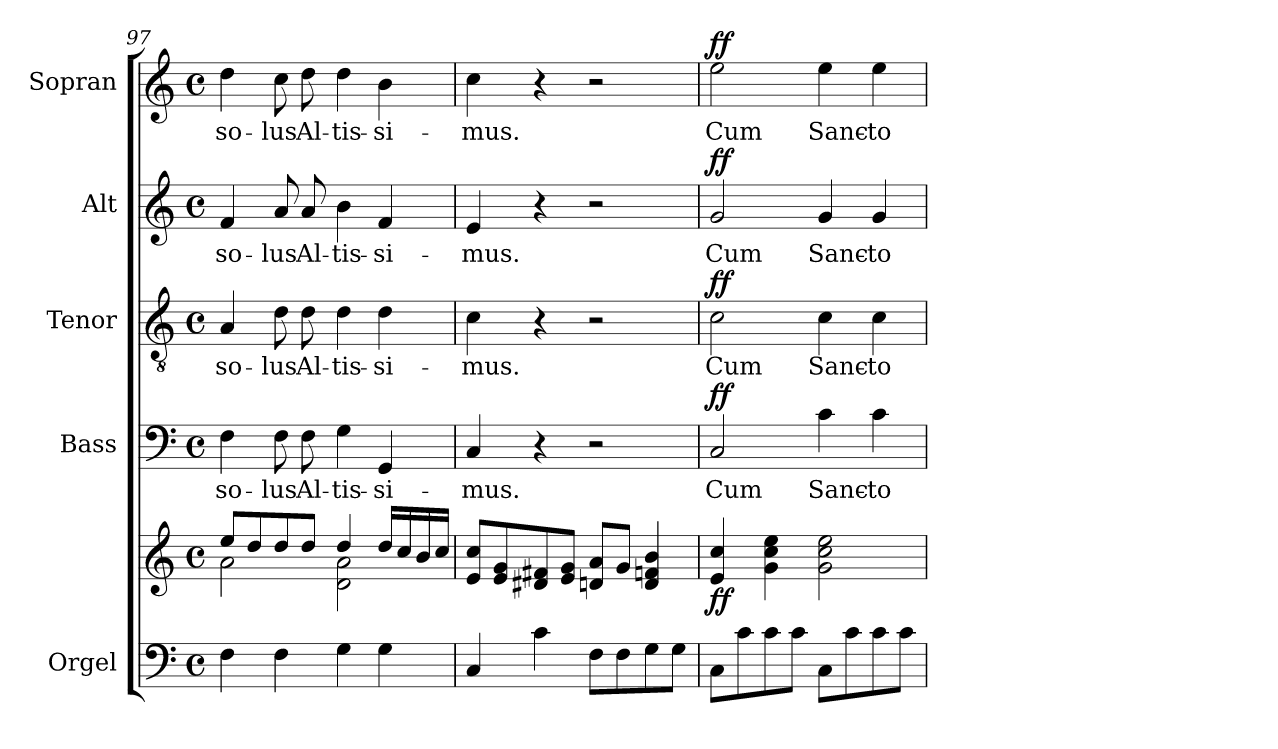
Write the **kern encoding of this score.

**kern	**kern	**dynam	**kern	**text	**dynam	**kern	**text	**dynam	**kern	**text	**dynam	**kern	**text	**dynam
*part5	*part5	*part5	*part4	*part4	*part4	*part3	*part3	*part3	*part2	*part2	*part2	*part1	*part1	*part1
*staff6	*staff5	*staff5/6	*staff4	*staff4	*staff4	*staff3	*staff3	*staff3	*staff2	*staff2	*staff2	*staff1	*staff1	*staff1
*I"Orgel	*	*	*I"Bass	*	*	*I"Tenor	*	*	*I"Alt	*	*	*I"Sopran	*	*
*I'Org.	*	*	*I'B.	*	*	*I'T.	*	*	*I'A.	*	*	*I'S.	*	*
*clefF4	*clefG2	*	*clefF4	*	*	*clefGv2	*	*	*clefG2	*	*	*clefG2	*	*
*k[]	*k[]	*	*k[]	*	*	*k[]	*	*	*k[]	*	*	*k[]	*	*
*C:	*C:	*	*C:	*	*	*C:	*	*	*C:	*	*	*C:	*	*
*M4/4	*M4/4	*	*M4/4	*	*	*M4/4	*	*	*M4/4	*	*	*M4/4	*	*
*met(c)	*met(c)	*	*met(c)	*	*	*met(c)	*	*	*met(c)	*	*	*met(c)	*	*
=97	=97	=97	=97	=97	=97	=97	=97	=97	=97	=97	=97	=97	=97	=97
*	*^	*	*	*	*	*	*	*	*	*	*	*	*	*
!	!	!	!	!	!LO:LY:b	!	!	!LO:LY:b	!	!	!LO:LY:b	!	!	!LO:LY:b	!
4F\	8ee/L	2a\	.	4F\	so-	.	4A/	so-	.	4f/	so-	.	4dd\	so-	.
.	8dd/	.	.	.	.	.	.	.	.	.	.	.	.	.	.
!	!	!	!	!	!LO:LY:b	!	!	!LO:LY:b	!	!	!LO:LY:b	!	!	!LO:LY:b	!
4F\	8dd/	.	.	8F\	-lus	.	8d\	-lus	.	8a/	-lus	.	8cc\	-lus	.
!	!	!	!	!	!LO:LY:b	!	!	!LO:LY:b	!	!	!LO:LY:b	!	!	!LO:LY:b	!
.	8dd/J	.	.	8F\	Al-	.	8d\	Al-	.	8a/	Al-	.	8dd\	Al-	.
!	!	!	!	!	!LO:LY:b	!	!	!LO:LY:b	!	!	!LO:LY:b	!	!	!LO:LY:b	!
4G\	4dd/	2d\ 2a\	.	4G\	-tis-	.	4d\	-tis-	.	4b\	-tis-	.	4dd\	-tis-	.
!	!	!	!	!	!LO:LY:b	!	!	!LO:LY:b	!	!	!LO:LY:b	!	!	!LO:LY:b	!
4G\	16dd/LL	.	.	4GG/	-si-	.	4d\	-si-	.	4f/	-si-	.	4b\	-si-	.
.	16cc/	.	.	.	.	.	.	.	.	.	.	.	.	.	.
.	16b/	.	.	.	.	.	.	.	.	.	.	.	.	.	.
.	16cc/JJ	.	.	.	.	.	.	.	.	.	.	.	.	.	.
*	*v	*v	*	*	*	*	*	*	*	*	*	*	*	*	*
=98	=98	=98	=98	=98	=98	=98	=98	=98	=98	=98	=98	=98	=98	=98
!	!	!	!	!LO:LY:b	!	!	!LO:LY:b	!	!	!LO:LY:b	!	!	!LO:LY:b	!
4C/	8e/ 8cc/L	.	4C/	-mus.	.	4c\	-mus.	.	4e/	-mus.	.	4cc\	-mus.	.
.	8e/ 8g/	.	.	.	.	.	.	.	.	.	.	.	.	.
4c\	8d#X/ 8f#X/	.	4r	.	.	4r	.	.	4r	.	.	4r	.	.
.	8e/ 8g/J	.	.	.	.	.	.	.	.	.	.	.	.	.
8F\L	8dn/ 8a/L	.	2r	.	.	2r	.	.	2r	.	.	2r	.	.
8F\	8g/J	.	.	.	.	.	.	.	.	.	.	.	.	.
8G\	4d/ 4fn/ 4b/	.	.	.	.	.	.	.	.	.	.	.	.	.
8G\J	.	.	.	.	.	.	.	.	.	.	.	.	.	.
!!LO:LB:g=z
=99	=99	=99	=99	=99	=99	=99	=99	=99	=99	=99	=99	=99	=99	=99
!	!	!LO:DY:b	!	!LO:LY:b	!LO:DY:a	!	!LO:LY:b	!LO:DY:a	!	!LO:LY:b	!LO:DY:a	!	!LO:LY:b	!LO:DY:a
8C\L	4e/ 4cc/	ff	2C/	Cum	ff	2c\	Cum	ff	2g/	Cum	ff	2ee\	Cum	ff
8c\	.	.	.	.	.	.	.	.	.	.	.	.	.	.
8c\	4g\ 4cc\ 4ee\	.	.	.	.	.	.	.	.	.	.	.	.	.
8c\J	.	.	.	.	.	.	.	.	.	.	.	.	.	.
!	!	!	!	!LO:LY:b	!	!	!LO:LY:b	!	!	!LO:LY:b	!	!	!LO:LY:b	!
8C\L	2g\ 2cc\ 2ee\	.	4c\	Sanc-	.	4c\	Sanc-	.	4g/	Sanc-	.	4ee\	Sanc-	.
8c\	.	.	.	.	.	.	.	.	.	.	.	.	.	.
!	!	!	!	!LO:LY:b	!	!	!LO:LY:b	!	!	!LO:LY:b	!	!	!LO:LY:b	!
8c\	.	.	4c\	-to	.	4c\	-to	.	4g/	-to	.	4ee\	-to	.
8c\J	.	.	.	.	.	.	.	.	.	.	.	.	.	.
=	=	=	=	=	=	=	=	=	=	=	=	=	=	=
*-	*-	*-	*-	*-	*-	*-	*-	*-	*-	*-	*-	*-	*-	*-
